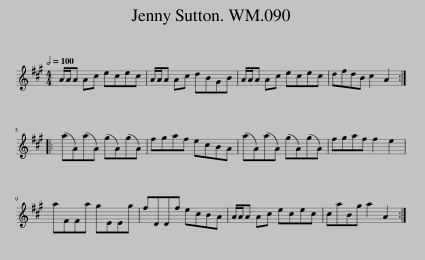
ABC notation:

X:1
L:1/8
Q:1/2=100
M:4/4
I:linebreak $
K:A
V:1 treble
V:1
 A/A/A Ac ecec | A/A/A Ac dBGB | A/A/A Ac ecec | dfdB c2 A2 ::$ (aA)(aA) (gA)(gA) | %5
 fgaf ecBA | (aA)(aA) (gA)(gA) | fgaf f2 e2 |$ aFFa gEEg | fDDf ecBA | %10
 A/A/A Ac ecec | caBg a2 A2 :| %12
